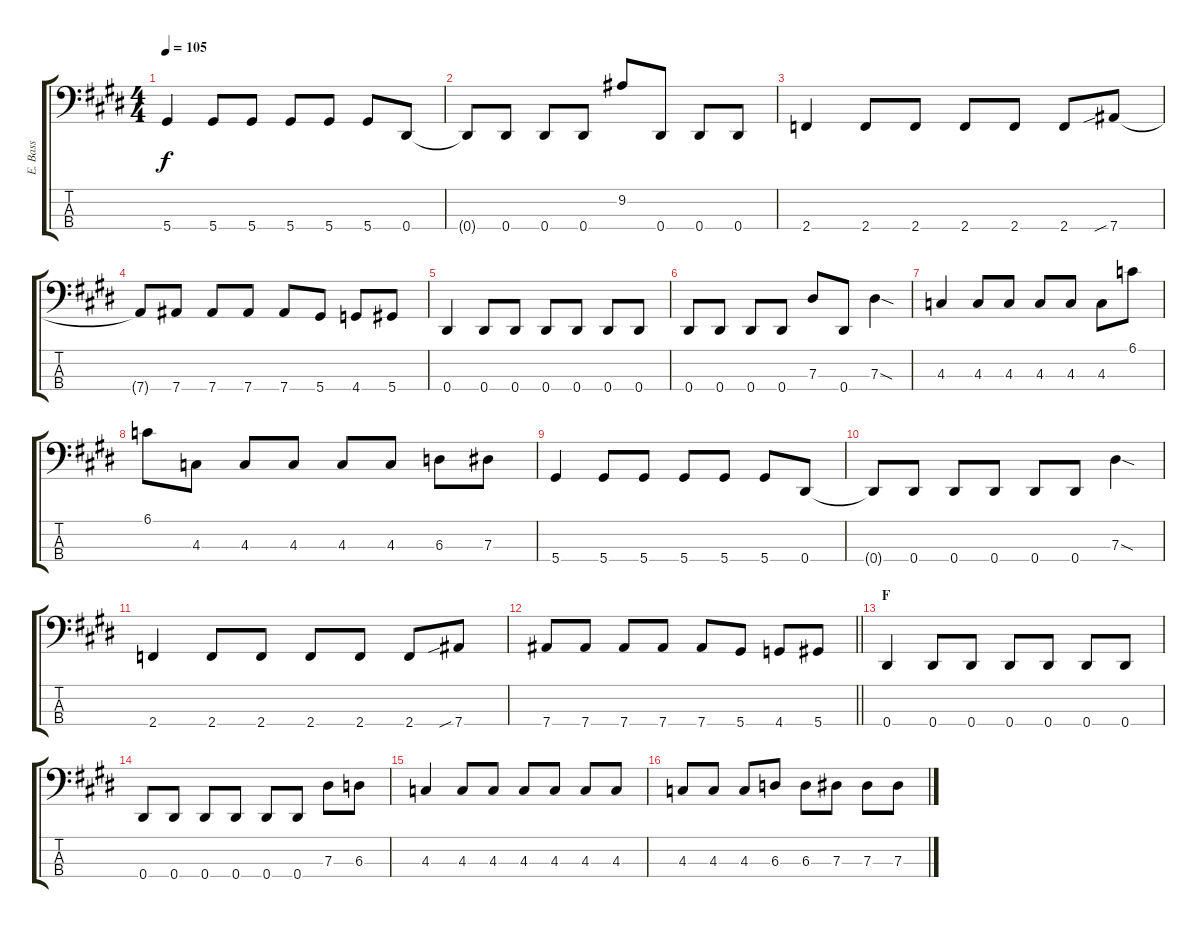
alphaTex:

\track ("E. Bass" "E. Bass") {instrument electricbasspick}
\staff {score tabs}
\tuning (Gb2 Db2 Ab1 Eb1) {hide}
\ts (4 4)
\tempo 105
\clef f4
\ks e
5.4.4{dy f} 5.4.8 5.4.8 5.4.8 5.4.8 5.4.8 0.4.8 |
0.4{t}.8 0.4.8 0.4.8 0.4.8 9.2.8 0.4.8 0.4.8 0.4.8 |
2.4.4 2.4.8 2.4.8 2.4.8 2.4.8 2.4.8 7.4{sib}.8 |
7.4{t}.8 7.4.8 7.4.8 7.4.8 7.4.8 5.4.8 4.4.8 5.4.8 |
0.4.4 0.4.8 0.4.8 0.4.8 0.4.8 0.4.8 0.4.8 |
0.4.8 0.4.8 0.4.8 0.4.8 7.3.8 0.4.8 7.3{sod}.4 |
4.3.4 4.3.8 4.3.8 4.3.8 4.3.8 4.3.8 6.1.8 |
6.1.8 4.3.8 4.3.8 4.3.8 4.3.8 4.3.8 6.3.8 7.3.8 |
5.4.4 5.4.8 5.4.8 5.4.8 5.4.8 5.4.8 0.4.8 |
0.4{t}.8 0.4.8 0.4.8 0.4.8 0.4.8 0.4.8 7.3{sod}.4 |
2.4.4 2.4.8 2.4.8 2.4.8 2.4.8 2.4.8 7.4{sib}.8 |
\barLineRight lightlight
7.4.8 7.4.8 7.4.8 7.4.8 7.4.8 5.4.8 4.4.8 5.4.8 |
\section ("" "F")
0.4.4 0.4.8 0.4.8 0.4.8 0.4.8 0.4.8 0.4.8 |
0.4.8 0.4.8 0.4.8 0.4.8 0.4.8 0.4.8 7.3.8 6.3.8 |
4.3.4 4.3.8 4.3.8 4.3.8 4.3.8 4.3.8 4.3.8 |
4.3.8 4.3.8 4.3.8 6.3.8 6.3.8 7.3.8 7.3.8 7.3.8
